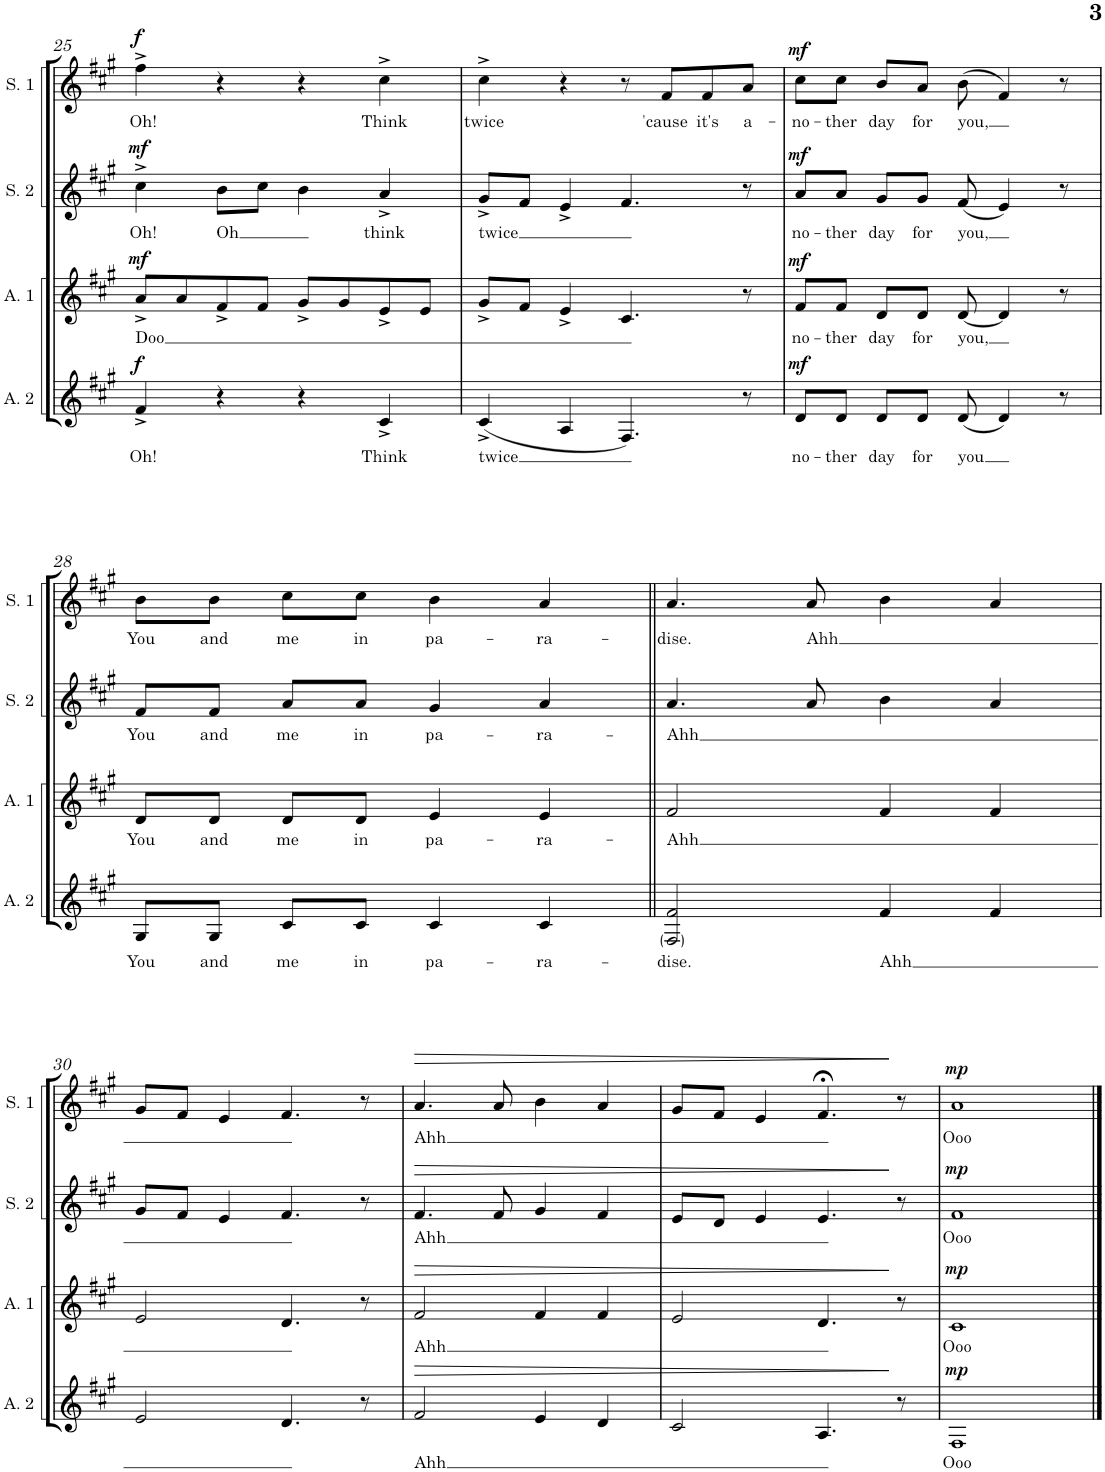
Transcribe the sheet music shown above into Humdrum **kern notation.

**kern	**text	**dynam	**kern	**text	**dynam	**kern	**text	**dynam	**kern	**text	**dynam
*part4	*part4	*part4	*part3	*part3	*part3	*part2	*part2	*part2	*part1	*part1	*part1
*staff4	*staff4	*staff4	*staff3	*staff3	*staff3	*staff2	*staff2	*staff2	*staff1	*staff1	*staff1
*I"Alto 2	*	*	*I"Alto 1	*	*	*I"Soprano 2	*	*	*I"Soprano 1	*	*
*I'A. 2	*	*	*I'A. 1	*	*	*I'S. 2	*	*	*I'S. 1	*	*
!!LO:PB:g=z
*clefG2	*	*	*clefG2	*	*	*clefG2	*	*	*clefG2	*	*
*k[f#c#g#]	*	*	*k[f#c#g#]	*	*	*k[f#c#g#]	*	*	*k[f#c#g#]	*	*
*M4/4	*	*	*M4/4	*	*	*M4/4	*	*	*M4/4	*	*
=25	=25	=25	=25	=25	=25	=25	=25	=25	=25	=25	=25
!	!LO:LY:b	!LO:DY:a	!	!LO:LY:b	!LO:DY:a	!	!LO:LY:b	!LO:DY:a	!	!LO:LY:b	!LO:DY:a
4f#^/	Oh!	f	8a^/L	Doo	mf	4cc#^\	Oh!	mf	4ff#^\	Oh!	f
.	.	.	8a/	.	.	.	.	.	.	.	.
!	!	!	!	!	!	!	!LO:LY:b	!	!	!	!
4r	.	.	8f#^/	.	.	8b\L	Oh	.	4r	.	.
.	.	.	8f#/J	.	.	8cc#\J	.	.	.	.	.
4r	.	.	8g#^/L	.	.	4b\	.	.	4r	.	.
.	.	.	8g#/	.	.	.	.	.	.	.	.
!	!LO:LY:b	!	!	!	!	!	!LO:LY:b	!	!	!LO:LY:b	!
4c#^/	Think	.	8e^/	.	.	4a^/	think	.	4cc#^\	Think	.
.	.	.	8e/J	.	.	.	.	.	.	.	.
=26	=26	=26	=26	=26	=26	=26	=26	=26	=26	=26	=26
!	!LO:LY:b	!	!	!	!	!	!LO:LY:b	!	!	!LO:LY:b	!
(4c#^/	twice	.	8g#^/L	.	.	8g#^/L	twice	.	4cc#^\	twice	.
.	.	.	8f#/J	.	.	8f#/J	.	.	.	.	.
4A/	.	.	4e^/	.	.	4e^/	.	.	4r	.	.
4.F#/)	.	.	4.c#/	.	.	4.f#/	.	.	8r	.	.
!	!	!	!	!	!	!	!	!	!	!LO:LY:b	!
.	.	.	.	.	.	.	.	.	8f#/L	'cause	.
!	!	!	!	!	!	!	!	!	!	!LO:LY:b	!
.	.	.	.	.	.	.	.	.	8f#/	it's	.
!	!	!	!	!	!	!	!	!	!	!LO:LY:b	!
8r	.	.	8r	.	.	8r	.	.	8a/J	a-	.
=27	=27	=27	=27	=27	=27	=27	=27	=27	=27	=27	=27
!	!LO:LY:b	!LO:DY:a	!	!LO:LY:b	!LO:DY:a	!	!LO:LY:b	!LO:DY:a	!	!LO:LY:b	!LO:DY:a
8d/L	-no-	mf	8f#/L	-no-	mf	8a/L	-no-	mf	8cc#\L	-no-	mf
!	!LO:LY:b	!	!	!LO:LY:b	!	!	!LO:LY:b	!	!	!LO:LY:b	!
8d/J	-ther	.	8f#/J	-ther	.	8a/J	-ther	.	8cc#\J	-ther	.
!	!LO:LY:b	!	!	!LO:LY:b	!	!	!LO:LY:b	!	!	!LO:LY:b	!
8d/L	day	.	8d/L	day	.	8g#/L	day	.	8b/L	day	.
!	!LO:LY:b	!	!	!LO:LY:b	!	!	!LO:LY:b	!	!	!LO:LY:b	!
8d/J	for	.	8d/J	for	.	8g#/J	for	.	8a/J	for	.
!	!LO:LY:b	!	!	!LO:LY:b	!	!	!LO:LY:b	!	!	!LO:LY:b	!
(8d/	you	.	[8d/	you,	.	(8f#/	you,	.	(8b\	you,	.
4d/)	.	.	4d/]	.	.	4e/)	.	.	4f#/)	.	.
8r	.	.	8r	.	.	8r	.	.	8r	.	.
!!LO:LB:g=z
=28	=28	=28	=28	=28	=28	=28	=28	=28	=28	=28	=28
!	!LO:LY:b	!	!	!LO:LY:b	!	!	!LO:LY:b	!	!	!LO:LY:b	!
8G#/L	You	.	8d/L	You	.	8f#/L	You	.	8b\L	You	.
!	!LO:LY:b	!	!	!LO:LY:b	!	!	!LO:LY:b	!	!	!LO:LY:b	!
8G#/J	and	.	8d/J	and	.	8f#/J	and	.	8b\J	and	.
!	!LO:LY:b	!	!	!LO:LY:b	!	!	!LO:LY:b	!	!	!LO:LY:b	!
8c#/L	me	.	8d/L	me	.	8a/L	me	.	8cc#\L	me	.
!	!LO:LY:b	!	!	!LO:LY:b	!	!	!LO:LY:b	!	!	!LO:LY:b	!
8c#/J	in	.	8d/J	in	.	8a/J	in	.	8cc#\J	in	.
!	!LO:LY:b	!	!	!LO:LY:b	!	!	!LO:LY:b	!	!	!LO:LY:b	!
4c#/	pa-	.	4e/	pa-	.	4g#/	pa-	.	4b\	pa-	.
!	!LO:LY:b	!	!	!LO:LY:b	!	!	!LO:LY:b	!	!	!LO:LY:b	!
4c#/	-ra-	.	4e/	-ra-	.	4a/	-ra-	.	4a/	-ra-	.
=29||	=29||	=29||	=29||	=29||	=29||	=29||	=29||	=29||	=29||	=29||	=29||
!	!LO:LY:b	!	!	!LO:LY:b	!	!	!LO:LY:b	!	!	!LO:LY:b	!
2F#/ 2f#/	dise.	.	2f#/	Ahh	.	4.a/	Ahh	.	4.a/	-dise.	.
!	!	!	!	!	!	!	!	!	!	!LO:LY:b	!
.	.	.	.	.	.	8a/	.	.	8a/	Ahh	.
!	!LO:LY:b	!	!	!	!	!	!	!	!	!	!
4f#/	Ahh	.	4f#/	.	.	4b\	.	.	4b\	.	.
4f#/	.	.	4f#/	.	.	4a/	.	.	4a/	.	.
!!LO:LB:g=z
=30	=30	=30	=30	=30	=30	=30	=30	=30	=30	=30	=30
2e/	.	.	2e/	.	.	8g#/L	.	.	8g#/L	.	.
.	.	.	.	.	.	8f#/J	.	.	8f#/J	.	.
.	.	.	.	.	.	4e/	.	.	4e/	.	.
4.d/	.	.	4.d/	.	.	4.f#/	.	.	4.f#/	.	.
8r	.	.	8r	.	.	8r	.	.	8r	.	.
=31	=31	=31	=31	=31	=31	=31	=31	=31	=31	=31	=31
!	!LO:LY:b	!LO:HP:b	!	!LO:LY:b	!LO:HP:b	!	!LO:LY:b	!LO:HP:b	!	!LO:LY:b	!LO:HP:b
2f#/	Ahh	>	2f#/	Ahh	>	4.f#/	Ahh	>	4.a/	Ahh	>
.	.	.	.	.	.	8f#/	.	.	8a/	.	.
4e/	.	.	4f#/	.	.	4g#/	.	.	4b\	.	.
4d/	.	.	4f#/	.	.	4f#/	.	.	4a/	.	.
=32	=32	=32	=32	=32	=32	=32	=32	=32	=32	=32	=32
2c#/	.	.	2e/	.	.	8e/L	.	.	8g#/L	.	.
.	.	.	.	.	.	8d/J	.	.	8f#/J	.	.
.	.	.	.	.	.	4e/	.	.	4e/	.	.
4.A/	.	.	4.d/	.	.	4.e/	.	.	4.f#;</	.	.
8r	.	]	8r	.	]	8r	.	]	8r	.	]
=33	=33	=33	=33	=33	=33	=33	=33	=33	=33	=33	=33
!	!LO:LY:b	!LO:DY:a	!	!LO:LY:b	!LO:DY:a	!	!LO:LY:b	!LO:DY:a	!	!LO:LY:b	!LO:DY:a
1F#	Ooo	mp	1c#	Ooo	mp	1f#	Ooo	mp	1a	Ooo	mp
==	==	==	==	==	==	==	==	==	==	==	==
*-	*-	*-	*-	*-	*-	*-	*-	*-	*-	*-	*-
